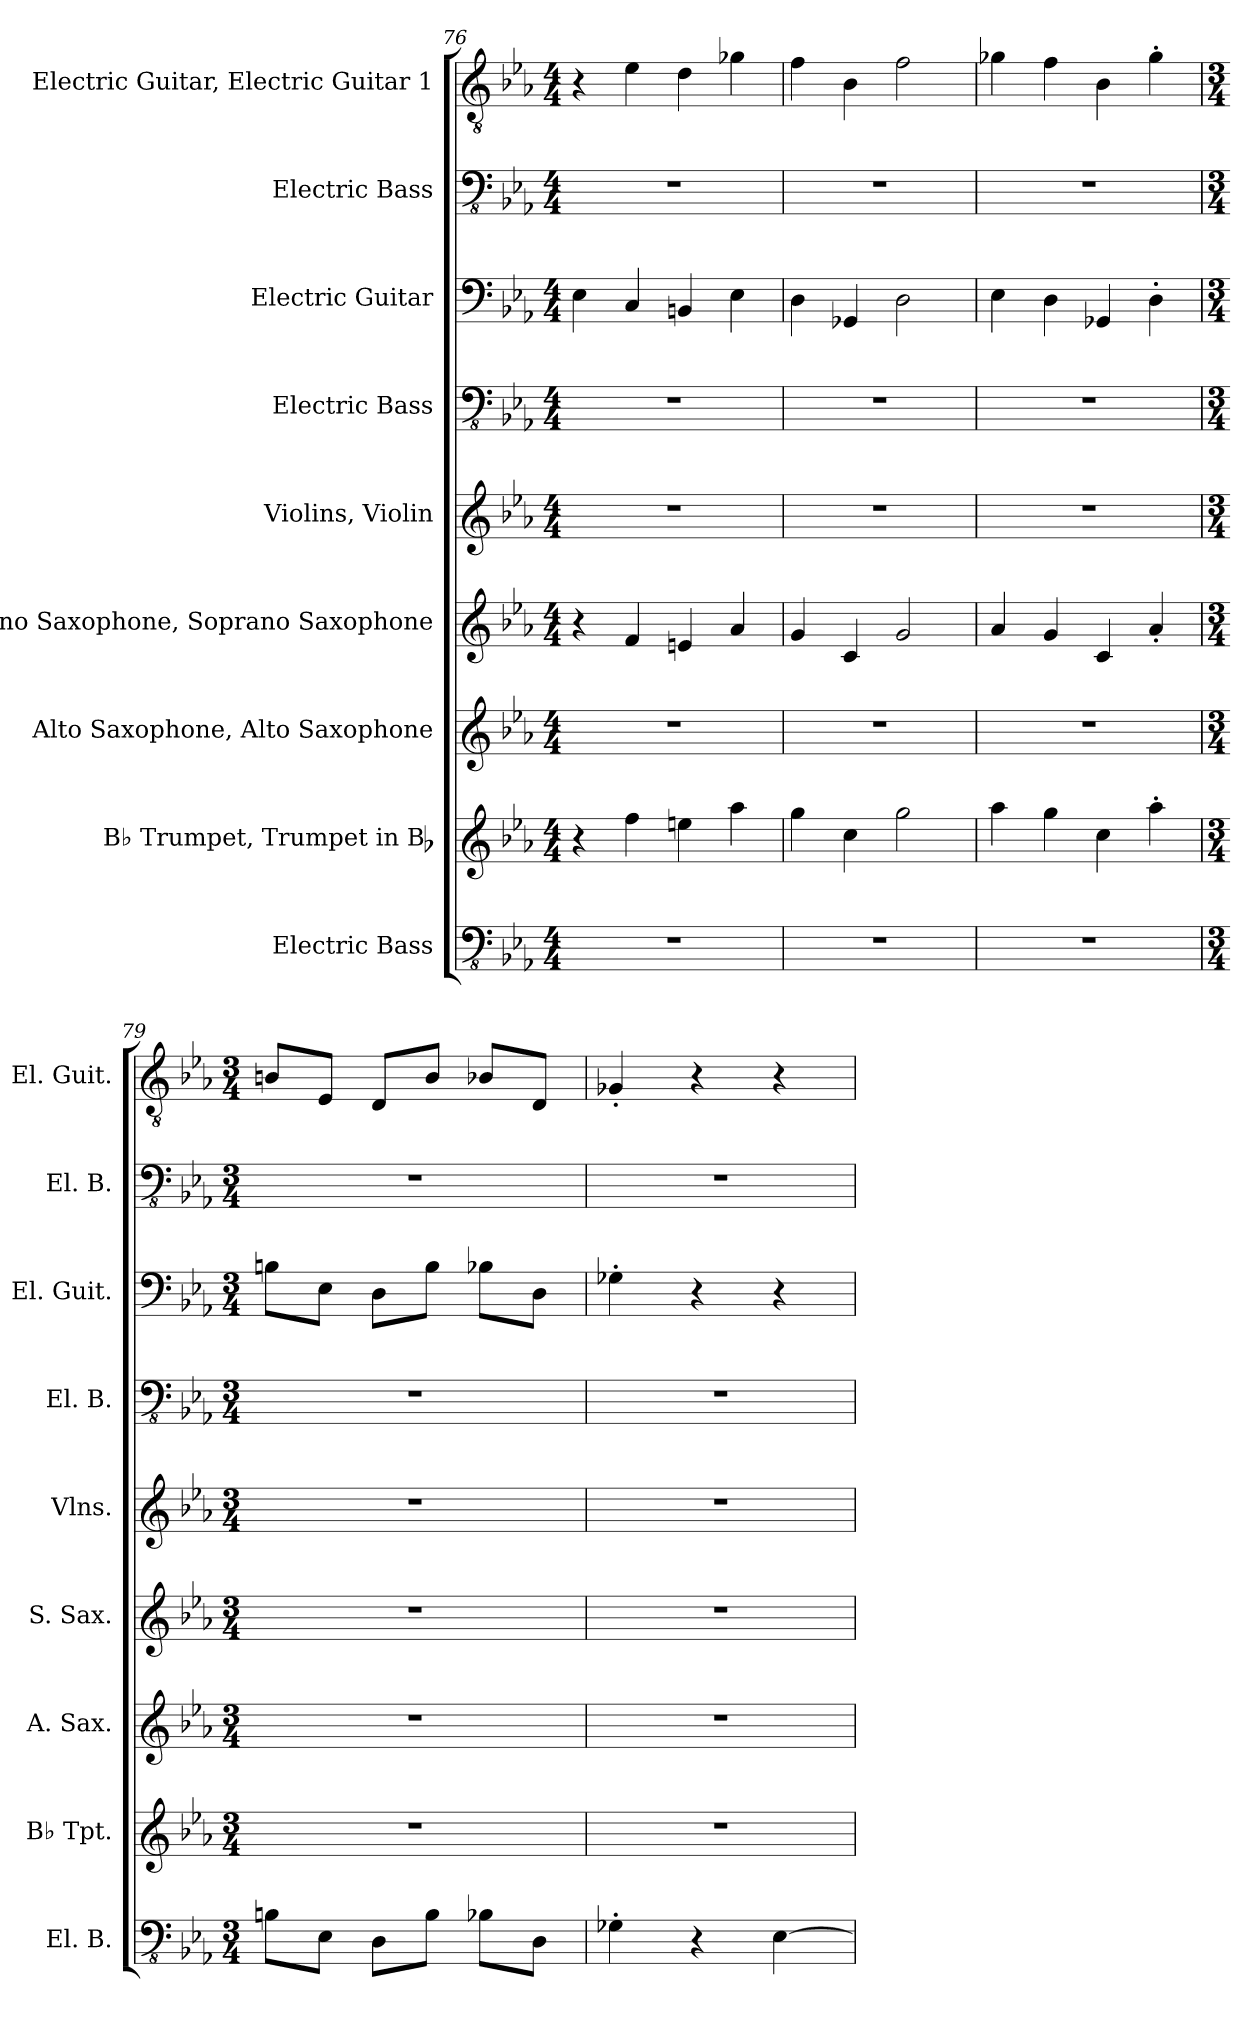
**kern	**kern	**kern	**kern	**kern	**kern	**kern	**kern	**kern
*part9	*part8	*part7	*part6	*part5	*part4	*part3	*part2	*part1
*staff9	*staff8	*staff7	*staff6	*staff5	*staff4	*staff3	*staff2	*staff1
*I"Electric Bass	*I"B♭ Trumpet, Trumpet in Bb	*I"Alto Saxophone, Alto Saxophone	*I"Soprano Saxophone, Soprano Saxophone	*I"Violins, Violin	*I"Electric Bass	*I"Electric Guitar	*I"Electric Bass	*I"Electric Guitar, Electric Guitar 1
*I'El. B.	*I'B♭ Tpt.	*I'A. Sax.	*I'S. Sax.	*I'Vlns.	*I'El. B.	*I'El. Guit.	*I'El. B.	*I'El. Guit.
*clefFv4	*clefG2	*clefG2	*clefG2	*clefG2	*clefFv4	*clefF4	*clefFv4	*clefGv2
*	*ITrd1c2	*ITrd5c9	*ITrd1c2	*	*	*	*	*
*k[b-e-a-]	*k[b-e-a-d-g-]	*k[b-e-a-d-g-c-]	*k[b-e-a-d-g-]	*k[b-e-a-]	*k[b-e-a-]	*k[b-e-a-]	*k[b-e-a-]	*k[b-e-a-]
*M4/4	*M4/4	*M4/4	*M4/4	*M4/4	*M4/4	*M4/4	*M4/4	*M4/4
=76	=76	=76	=76	=76	=76	=76	=76	=76
1r	4r	1r	4r	1r	1r	4E-\	1r	4r
.	4ee-\	.	4e-/	.	.	4C/	.	4e-\
.	4ddn\	.	4dn/	.	.	4BBn/	.	4d\
.	4gg-\	.	4g-/	.	.	4E-\	.	4g-X\
=77	=77	=77	=77	=77	=77	=77	=77	=77
1r	4ff\	1r	4f/	1r	1r	4D\	1r	4f\
.	4b-\	.	4B-/	.	.	4GG-X/	.	4B-\
.	2ff\	.	2f/	.	.	2D\	.	2f\
!!LO:PB:g=z
=78	=78	=78	=78	=78	=78	=78	=78	=78
1r	4gg-\	1r	4g-/	1r	1r	4E-\	1r	4g-X\
.	4ff\	.	4f/	.	.	4D\	.	4f\
.	4b-\	.	4B-/	.	.	4GG-X/	.	4B-\
.	4gg-'\	.	4g-'/	.	.	4D'\	.	4g-'\
=79	=79	=79	=79	=79	=79	=79	=79	=79
*M3/4	*M3/4	*M3/4	*M3/4	*M3/4	*M3/4	*M3/4	*M3/4	*M3/4
8BBn\L	2.r	2.r	2.r	2.r	2.r	8Bn\L	2.r	8Bn/L
8EE-\J	.	.	.	.	.	8E-\J	.	8E-/J
8DD\L	.	.	.	.	.	8D\L	.	8D/L
8BB\J	.	.	.	.	.	8B\J	.	8B/J
8BB-X\L	.	.	.	.	.	8B-X\L	.	8B-X/L
8DD\J	.	.	.	.	.	8D\J	.	8D/J
=80	=80	=80	=80	=80	=80	=80	=80	=80
4GG-X'\	2.r	2.r	2.r	2.r	2.r	4G-X'\	2.r	4G-X'/
4r	.	.	.	.	.	4r	.	4r
[4EE-\	.	.	.	.	.	4r	.	4r
=	=	=	=	=	=	=	=	=
*-	*-	*-	*-	*-	*-	*-	*-	*-
